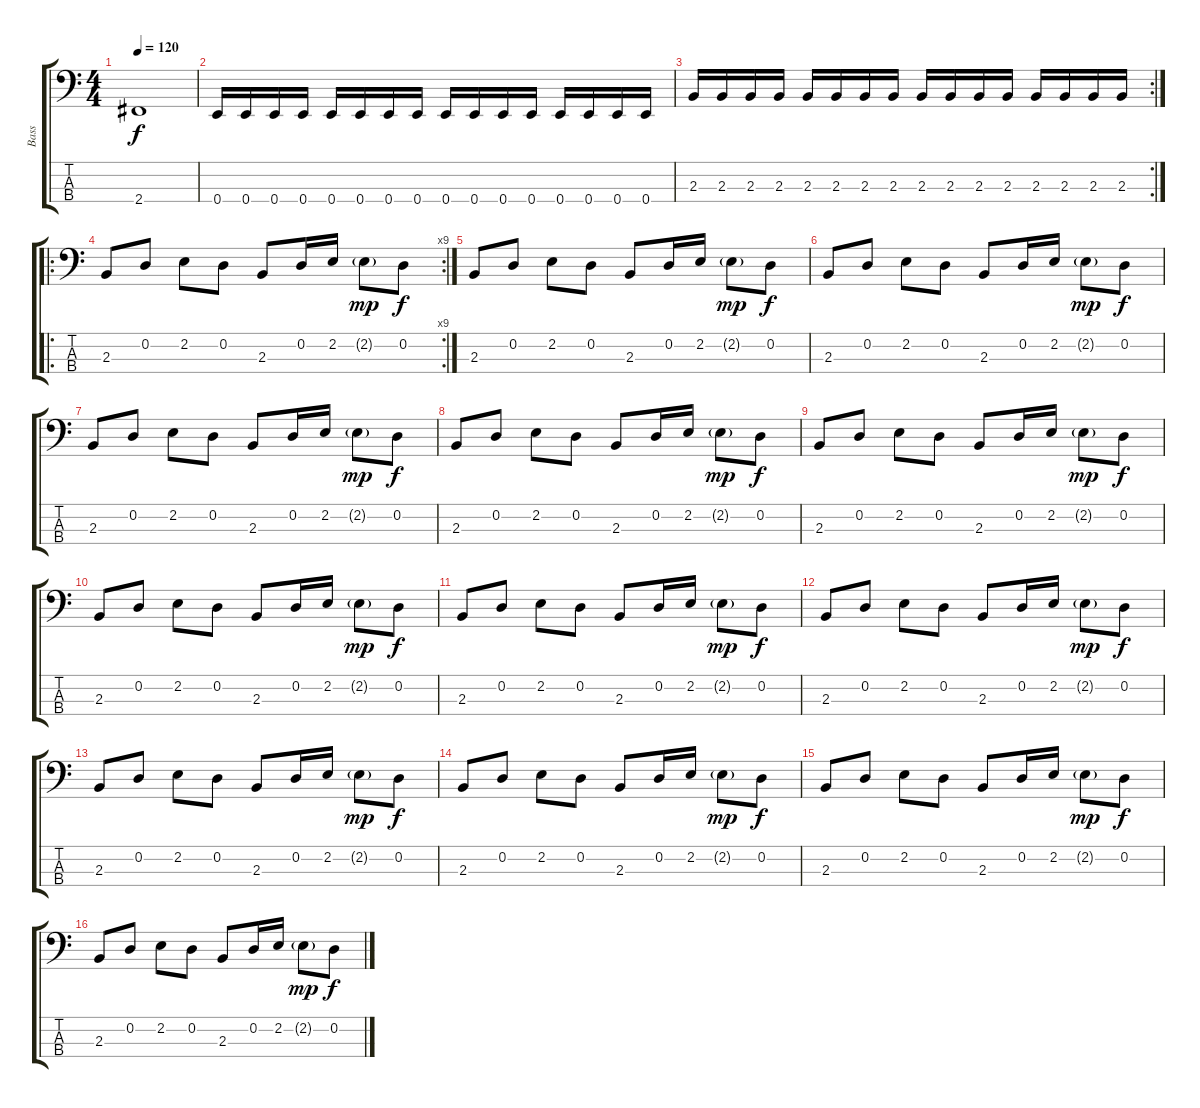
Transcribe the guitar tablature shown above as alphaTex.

\track ("Bass" "Bass") {instrument acousticbass}
\staff {score tabs}
\tuning (G2 D2 A1 E1) {hide}
\ts (4 4)
\tempo 120
\clef f4
\ks c
2.4.1{dy f} |
0.4.16 0.4.16 0.4.16 0.4.16 0.4.16 0.4.16 0.4.16 0.4.16 0.4.16 0.4.16 0.4.16 0.4.16 0.4.16 0.4.16 0.4.16 0.4.16 |
\rc 2
2.3.16 2.3.16 2.3.16 2.3.16 2.3.16 2.3.16 2.3.16 2.3.16 2.3.16 2.3.16 2.3.16 2.3.16 2.3.16 2.3.16 2.3.16 2.3.16 |
\ro
\rc 9
2.3.8 0.2.8 2.2.8 0.2.8 2.3.8 0.2.16 2.2.16 2.2{g}.8{dy mp} 0.2.8{dy f} |
2.3.8 0.2.8 2.2.8 0.2.8 2.3.8 0.2.16 2.2.16 2.2{g}.8{dy mp} 0.2.8{dy f} |
2.3.8 0.2.8 2.2.8 0.2.8 2.3.8 0.2.16 2.2.16 2.2{g}.8{dy mp} 0.2.8{dy f} |
2.3.8 0.2.8 2.2.8 0.2.8 2.3.8 0.2.16 2.2.16 2.2{g}.8{dy mp} 0.2.8{dy f} |
2.3.8 0.2.8 2.2.8 0.2.8 2.3.8 0.2.16 2.2.16 2.2{g}.8{dy mp} 0.2.8{dy f} |
2.3.8 0.2.8 2.2.8 0.2.8 2.3.8 0.2.16 2.2.16 2.2{g}.8{dy mp} 0.2.8{dy f} |
2.3.8 0.2.8 2.2.8 0.2.8 2.3.8 0.2.16 2.2.16 2.2{g}.8{dy mp} 0.2.8{dy f} |
2.3.8 0.2.8 2.2.8 0.2.8 2.3.8 0.2.16 2.2.16 2.2{g}.8{dy mp} 0.2.8{dy f} |
2.3.8 0.2.8 2.2.8 0.2.8 2.3.8 0.2.16 2.2.16 2.2{g}.8{dy mp} 0.2.8{dy f} |
2.3.8 0.2.8 2.2.8 0.2.8 2.3.8 0.2.16 2.2.16 2.2{g}.8{dy mp} 0.2.8{dy f} |
2.3.8 0.2.8 2.2.8 0.2.8 2.3.8 0.2.16 2.2.16 2.2{g}.8{dy mp} 0.2.8{dy f} |
2.3.8 0.2.8 2.2.8 0.2.8 2.3.8 0.2.16 2.2.16 2.2{g}.8{dy mp} 0.2.8{dy f} |
2.3.8 0.2.8 2.2.8 0.2.8 2.3.8 0.2.16 2.2.16 2.2{g}.8{dy mp} 0.2.8{dy f}
